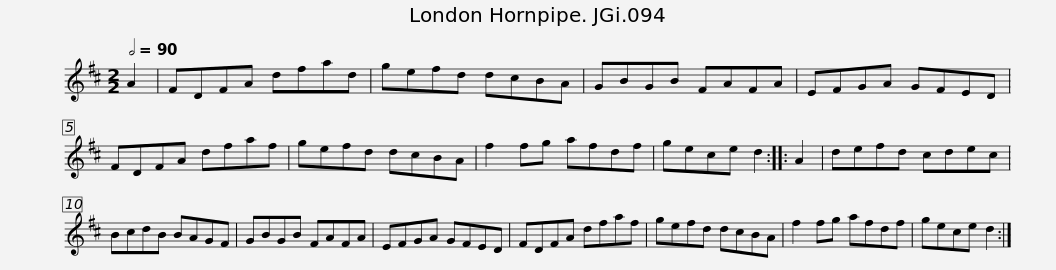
X:1
L:1/8
Q:1/2=90
M:2/2
I:linebreak $
K:D
V:1 treble
V:1
 A2 | FDFA dfad | gefd dcBA | GBGB FAFA | EFGA GFED | %5
 FDFA dfaf |$ gefd dcBA | f2 fg afdf | gece d2 :: A2 | %10
 defd cdec | BcdB BAGF |$ GBGB FAFA | EFGA GFED | FDFA dfaf | %15
 gefd dcBA | f2 fg afdf | gece d2 :| %18
